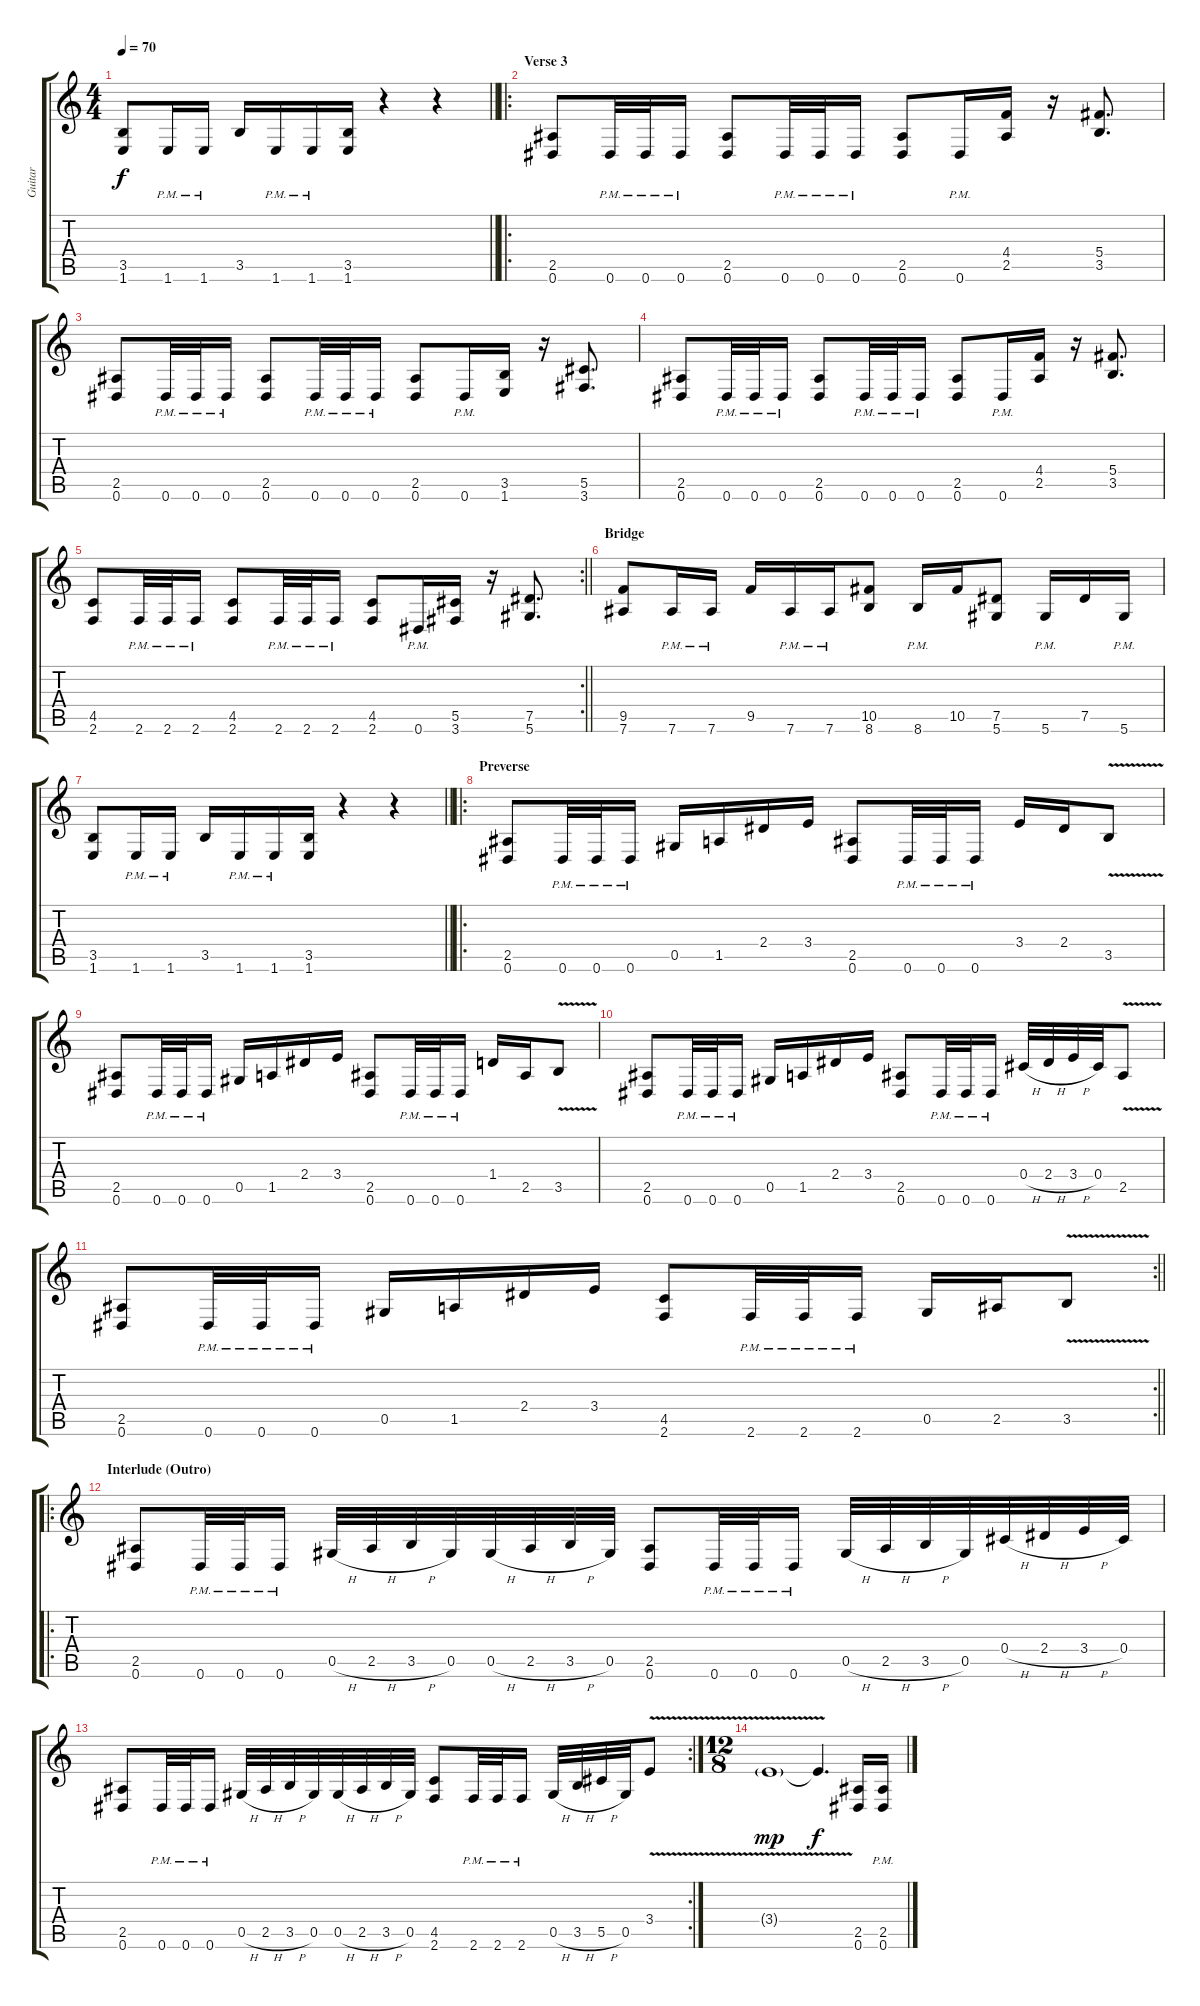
\track ("Guitar" "Guitar") {instrument distortionguitar bank 1}
\staff {score tabs}
\tuning (Eb4 Bb3 Gb3 Db3 Ab2 Eb2) {hide}
\ts (4 4)
\tempo 70
\clef g2
\barLineRight lightlight
\ks c
(3.5 1.6).8{dy f} 1.6{pm}.16 1.6{pm}.16 3.5.16 1.6{pm}.16 1.6{pm}.16 (3.5 1.6).16 r.4 r.4 |
\ro
\section ("" "Verse 3")
(2.5 0.6).8 0.6{pm}.32 0.6{pm}.32 0.6{pm}.16 (2.5 0.6).8 0.6{pm}.32 0.6{pm}.32 0.6{pm}.16 (2.5 0.6).8 0.6{pm}.16 (4.4 2.5).16 r.16 (5.4 3.5).8{d} |
(2.5 0.6).8 0.6{pm}.32 0.6{pm}.32 0.6{pm}.16 (2.5 0.6).8 0.6{pm}.32 0.6{pm}.32 0.6{pm}.16 (2.5 0.6).8 0.6{pm}.16 (3.5 1.6).16 r.16 (5.5 3.6).8{d} |
(2.5 0.6).8 0.6{pm}.32 0.6{pm}.32 0.6{pm}.16 (2.5 0.6).8 0.6{pm}.32 0.6{pm}.32 0.6{pm}.16 (2.5 0.6).8 0.6{pm}.16 (4.4 2.5).16 r.16 (5.4 3.5).8{d} |
\rc 2
\barLineRight lightlight
(4.5 2.6).8 2.6{pm}.32 2.6{pm}.32 2.6{pm}.16 (4.5 2.6).8 2.6{pm}.32 2.6{pm}.32 2.6{pm}.16 (4.5 2.6).8 0.6{pm}.16 (5.5 3.6).16 r.16 (7.5 5.6).8{d} |
\section ("" "Bridge")
(9.5 7.6).8 7.6{pm}.16 7.6{pm}.16 9.5.16 7.6{pm}.16 7.6{pm}.16 (10.5 8.6).8 8.6{pm}.16 10.5.16 (7.5 5.6).8 5.6{pm}.16 7.5.16 5.6{pm}.16 |
\barLineRight lightlight
(3.5 1.6).8 1.6{pm}.16 1.6{pm}.16 3.5.16 1.6{pm}.16 1.6{pm}.16 (3.5 1.6).16 r.4 r.4 |
\ro
\section ("" "Preverse")
(2.5 0.6).8 0.6{pm}.32 0.6{pm}.32 0.6{pm}.16 0.5.16 1.5.16 2.4.16 3.4.16 (2.5 0.6).8 0.6{pm}.32 0.6{pm}.32 0.6{pm}.16 3.4.16 2.4.16 3.5{v}.8 |
(2.5 0.6).8 0.6{pm}.32 0.6{pm}.32 0.6{pm}.16 0.5.16 1.5.16 2.4.16 3.4.16 (2.5 0.6).8 0.6{pm}.32 0.6{pm}.32 0.6{pm}.16 1.4.16 2.5.16 3.5{v}.8 |
(2.5 0.6).8 0.6{pm}.32 0.6{pm}.32 0.6{pm}.16 0.5.16 1.5.16 2.4.16 3.4.16 (2.5 0.6).8 0.6{pm}.32 0.6{pm}.32 0.6{pm}.16 0.4{h}.32 2.4{h}.32 3.4{h}.32 0.4.32 2.5{v}.8 |
\rc 2
\barLineRight lightlight
(2.5 0.6).8 0.6{pm}.32 0.6{pm}.32 0.6{pm}.16 0.5.16 1.5.16 2.4.16 3.4.16 (4.5 2.6).8 2.6{pm}.32 2.6{pm}.32 2.6{pm}.16 0.5.16 2.5.16 3.5{v}.8 |
\ro
\section ("" "Interlude (Outro)")
(2.5 0.6).8 0.6{pm}.32 0.6{pm}.32 0.6{pm}.16 0.5{h}.32 2.5{h}.32 3.5{h}.32 0.5.32 0.5{h}.32 2.5{h}.32 3.5{h}.32 0.5.32 (2.5 0.6).8 0.6{pm}.32 0.6{pm}.32 0.6{pm}.16 0.5{h}.32 2.5{h}.32 3.5{h}.32 0.5.32 0.4{h}.32 2.4{h}.32 3.4{h}.32 0.4.32 |
\rc 2
(2.5 0.6).8 0.6{pm}.32 0.6{pm}.32 0.6{pm}.16 0.5{h}.32 2.5{h}.32 3.5{h}.32 0.5.32 0.5{h}.32 2.5{h}.32 3.5{h}.32 0.5.32 (4.5 2.6).8 2.6{pm}.32 2.6{pm}.32 2.6{pm}.16 0.5{h}.32 3.5{h}.32 5.5{h}.32 0.5.32 3.4{v}.8 |
\ts (12 8)
3.4{v g}.1{dy mp} 3.4{t}.4{d dy f} (2.5 0.6).16 (2.5{pm} 0.6{pm}).16
